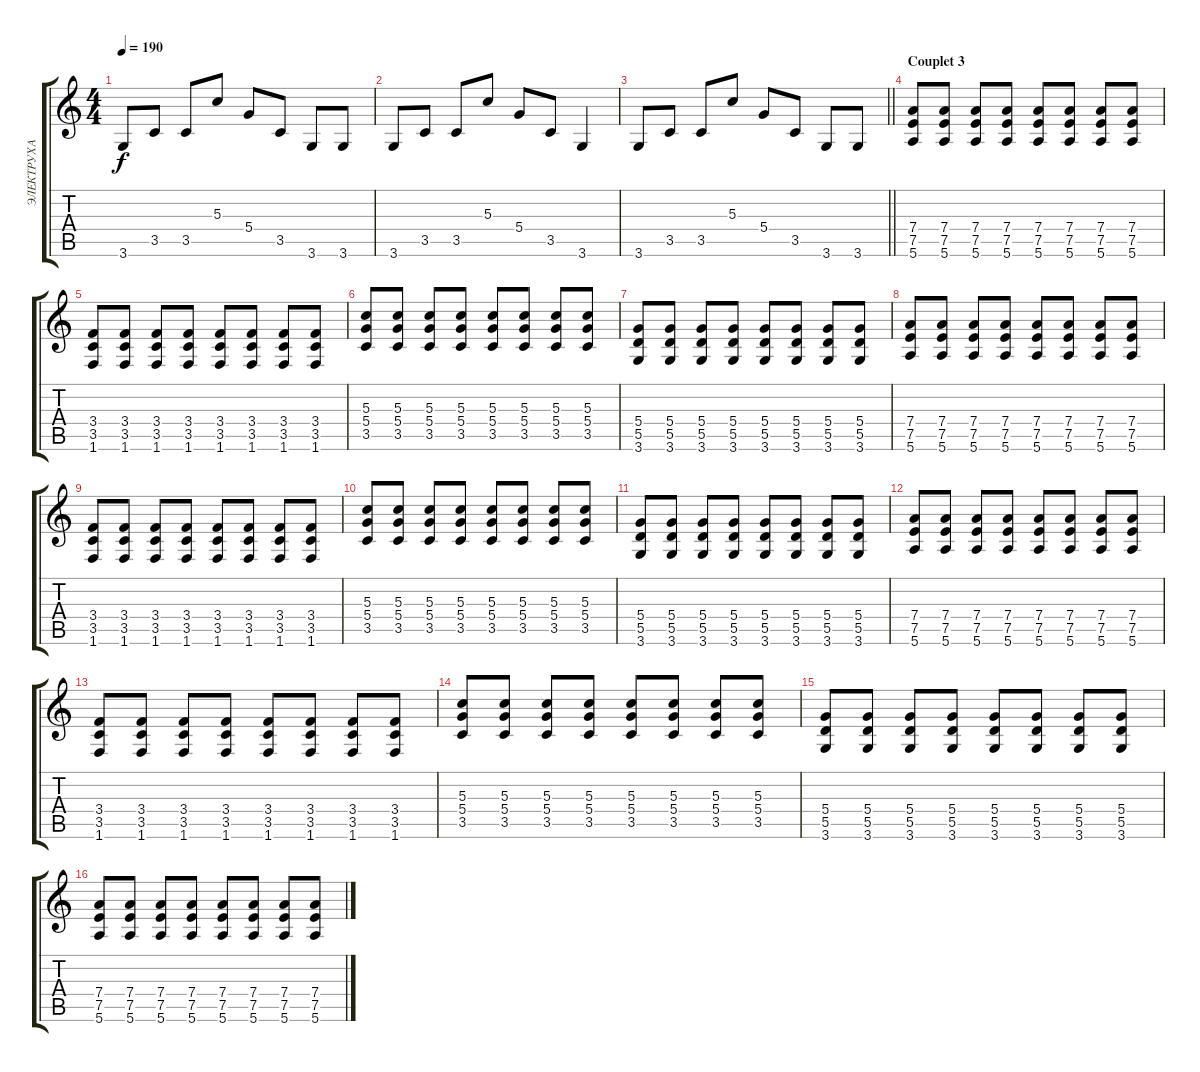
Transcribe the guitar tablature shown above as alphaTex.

\track ("ЭЛЕКТРУХА" "ЭЛЕКТРУХА") {instrument distortionguitar}
\staff {score tabs}
\tuning (E4 B3 G3 D3 A2 E2) {hide}
\ts (4 4)
\tempo 190
\clef g2
\ks c
3.6.8{dy f} 3.5.8 3.5.8 5.3.8 5.4.8 3.5.8 3.6.8 3.6.8 |
3.6.8 3.5.8 3.5.8 5.3.8 5.4.8 3.5.8 3.6.4 |
\barLineRight lightlight
3.6.8 3.5.8 3.5.8 5.3.8 5.4.8 3.5.8 3.6.8 3.6.8 |
\section ("" "Couplet 3")
(7.4 7.5 5.6).8 (7.4 7.5 5.6).8 (7.4 7.5 5.6).8 (7.4 7.5 5.6).8 (7.4 7.5 5.6).8 (7.4 7.5 5.6).8 (7.4 7.5 5.6).8 (7.4 7.5 5.6).8 |
(3.4 3.5 1.6).8 (3.4 3.5 1.6).8 (3.4 3.5 1.6).8 (3.4 3.5 1.6).8 (3.4 3.5 1.6).8 (3.4 3.5 1.6).8 (3.4 3.5 1.6).8 (3.4 3.5 1.6).8 |
(5.3 5.4 3.5).8 (5.3 5.4 3.5).8 (5.3 5.4 3.5).8 (5.3 5.4 3.5).8 (5.3 5.4 3.5).8 (5.3 5.4 3.5).8 (5.3 5.4 3.5).8 (5.3 5.4 3.5).8 |
(5.4 5.5 3.6).8 (5.4 5.5 3.6).8 (5.4 5.5 3.6).8 (5.4 5.5 3.6).8 (5.4 5.5 3.6).8 (5.4 5.5 3.6).8 (5.4 5.5 3.6).8 (5.4 5.5 3.6).8 |
(7.4 7.5 5.6).8 (7.4 7.5 5.6).8 (7.4 7.5 5.6).8 (7.4 7.5 5.6).8 (7.4 7.5 5.6).8 (7.4 7.5 5.6).8 (7.4 7.5 5.6).8 (7.4 7.5 5.6).8 |
(3.4 3.5 1.6).8 (3.4 3.5 1.6).8 (3.4 3.5 1.6).8 (3.4 3.5 1.6).8 (3.4 3.5 1.6).8 (3.4 3.5 1.6).8 (3.4 3.5 1.6).8 (3.4 3.5 1.6).8 |
(5.3 5.4 3.5).8 (5.3 5.4 3.5).8 (5.3 5.4 3.5).8 (5.3 5.4 3.5).8 (5.3 5.4 3.5).8 (5.3 5.4 3.5).8 (5.3 5.4 3.5).8 (5.3 5.4 3.5).8 |
(5.4 5.5 3.6).8 (5.4 5.5 3.6).8 (5.4 5.5 3.6).8 (5.4 5.5 3.6).8 (5.4 5.5 3.6).8 (5.4 5.5 3.6).8 (5.4 5.5 3.6).8 (5.4 5.5 3.6).8 |
(7.4 7.5 5.6).8 (7.4 7.5 5.6).8 (7.4 7.5 5.6).8 (7.4 7.5 5.6).8 (7.4 7.5 5.6).8 (7.4 7.5 5.6).8 (7.4 7.5 5.6).8 (7.4 7.5 5.6).8 |
(3.4 3.5 1.6).8 (3.4 3.5 1.6).8 (3.4 3.5 1.6).8 (3.4 3.5 1.6).8 (3.4 3.5 1.6).8 (3.4 3.5 1.6).8 (3.4 3.5 1.6).8 (3.4 3.5 1.6).8 |
(5.3 5.4 3.5).8 (5.3 5.4 3.5).8 (5.3 5.4 3.5).8 (5.3 5.4 3.5).8 (5.3 5.4 3.5).8 (5.3 5.4 3.5).8 (5.3 5.4 3.5).8 (5.3 5.4 3.5).8 |
(5.4 5.5 3.6).8 (5.4 5.5 3.6).8 (5.4 5.5 3.6).8 (5.4 5.5 3.6).8 (5.4 5.5 3.6).8 (5.4 5.5 3.6).8 (5.4 5.5 3.6).8 (5.4 5.5 3.6).8 |
(7.4 7.5 5.6).8 (7.4 7.5 5.6).8 (7.4 7.5 5.6).8 (7.4 7.5 5.6).8 (7.4 7.5 5.6).8 (7.4 7.5 5.6).8 (7.4 7.5 5.6).8 (7.4 7.5 5.6).8
